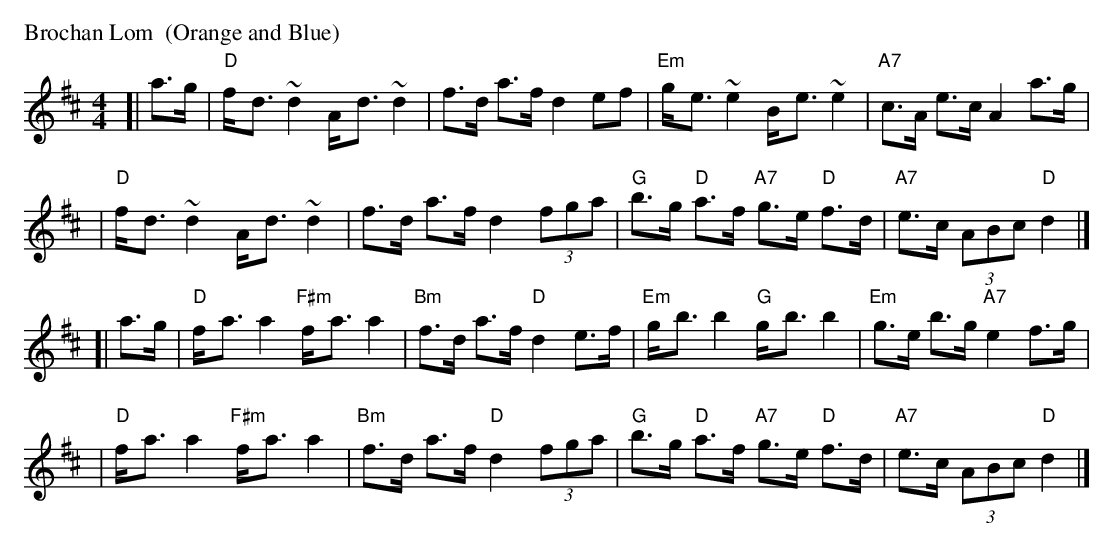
X:1
P: Brochan Lom  (Orange and Blue)
M: 4/4
L: 1/8
K: D
[| a>g | "D"f-<d ~d2 A-<d ~d2 | f>d a>f d2 ef \
       | "Em"g-<e ~e2 B-<e ~e2 | "A7"c>A e>c A2 a>g |
       | "D"f-<d ~d2 A-<d ~d2 | f>d a>f d2 (3fga \
       | "G"b>g "D"a>f "A7"g>e "D"f>d | "A7"e>c (3ABc "D"d2 |]
[| a>g | "D"f-<a a2 "F#m"f-<a a2 | "Bm"f>d a>f "D"d2 e>f \
       | "Em"g-<b b2 "G"g-<b b2 | "Em"g>e b>g "A7"e2 f>g |
       | "D"f-<a a2 "F#m"f-<a a2 | "Bm"f>d a>f "D"d2 (3fga \
       | "G"b>g "D"a>f "A7"g>e "D"f>d | "A7"e>c (3ABc "D"d2 |]
